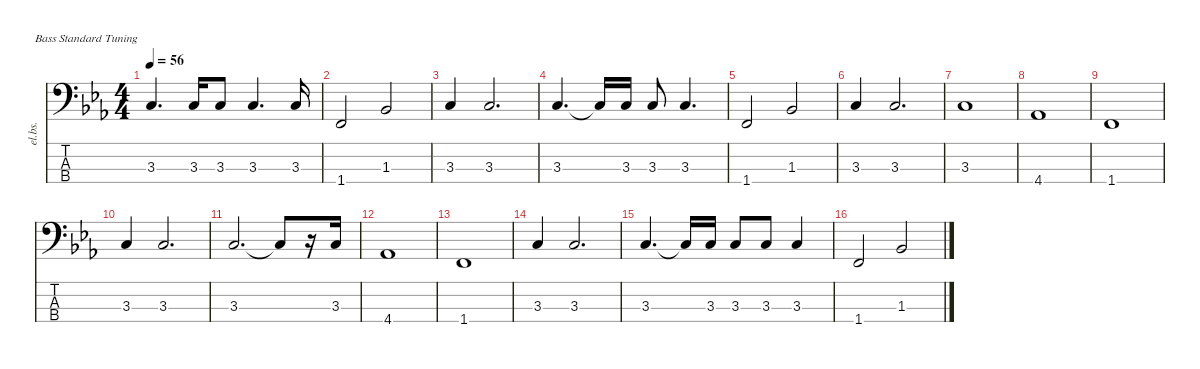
\defaultSystemsLayout 4
\hideDynamics
\bracketExtendMode nobrackets
\otherSystemsTrackNameOrientation horizontal
\track ("Bass" "el.bs.") {mute instrument electricbassfinger}
\staff {score tabs}
\tuning (G2 D2 A1 E1)
\ts (4 4)
\tempo 56
\clef f4
\ks cminor
3.3{acc forcenatural}.4{d dy f} 3.3{acc forcenatural}.16 3.3{acc forcenatural}.8 3.3{acc forcenatural}.4{d} 3.3{acc forcenatural}.16 |
1.4{acc forcenatural}.2 1.3{acc b}.2 |
3.3{acc forcenatural}.4 3.3{acc forcenatural}.2{d} |
3.3{acc forcenatural}.4{d} 3.3{t acc forcenatural}.16 3.3{acc forcenatural}.16 3.3{acc forcenatural}.8 3.3{acc forcenatural}.4{d} |
1.4{acc forcenatural}.2 1.3{acc b}.2 |
3.3{acc forcenatural}.4 3.3{acc forcenatural}.2{d} |
3.3{acc forcenatural}.1 |
4.4{acc b}.1 |
1.4{acc forcenatural}.1 |
3.3{acc forcenatural}.4 3.3{acc forcenatural}.2{d} |
3.3{acc forcenatural}.2{d} 3.3{t acc forcenatural}.8 r.16 3.3{acc forcenatural}.16 |
4.4{acc b}.1 |
1.4{acc forcenatural}.1 |
3.3{acc forcenatural}.4 3.3{acc forcenatural}.2{d} |
3.3{acc forcenatural}.4{d} 3.3{t acc forcenatural}.16 3.3{acc forcenatural}.16 3.3{acc forcenatural}.8 3.3{acc forcenatural}.8 3.3{acc forcenatural}.4 |
1.4{acc forcenatural}.2 1.3{acc b}.2
